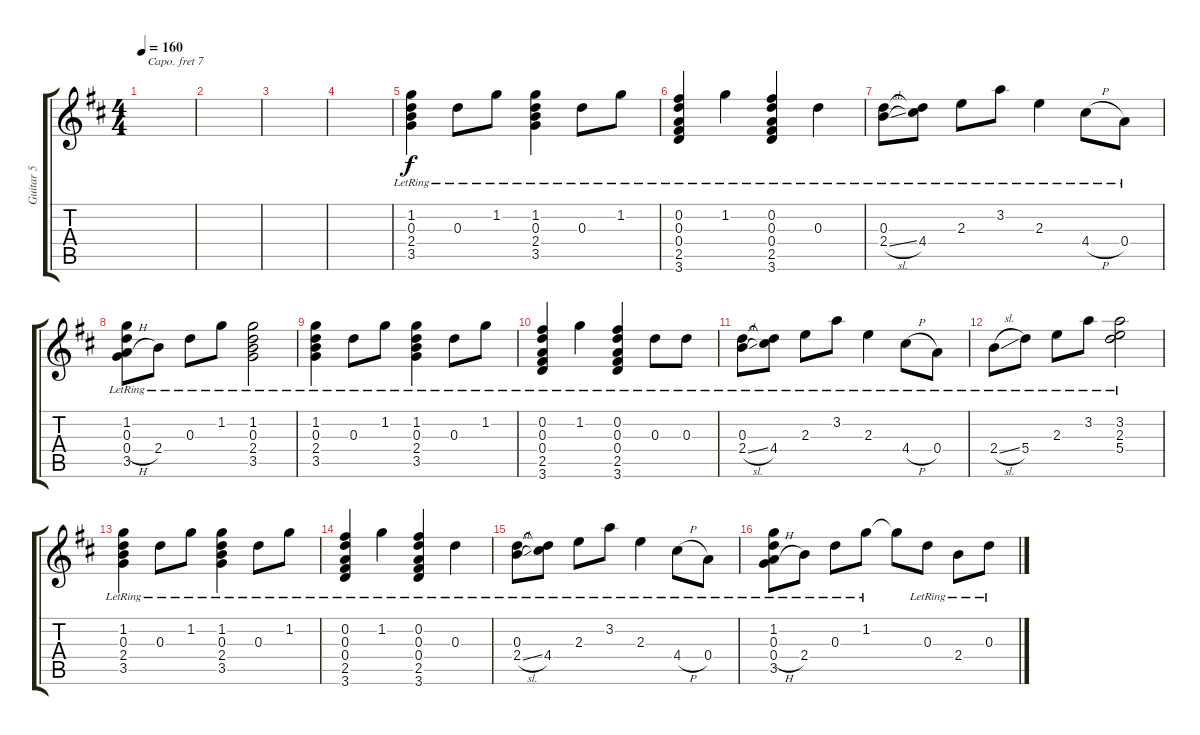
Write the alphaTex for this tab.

\track ("Guitar 5" "Guitar 5") {instrument acousticguitarsteel}
\staff {score tabs}
\capo 7
\tuning (E4 B3 G3 D3 A2 E2) {hide}
\ts (4 4)
\tempo 160
\clef g2
\ks d
|
|
|
|
(1.2{lr} 0.3{lr} 2.4{lr} 3.5{lr}).4 0.3{lr}.8 1.2{lr}.8 (1.2{lr} 0.3{lr} 2.4{lr} 3.5{lr}).4 0.3{lr}.8 1.2{lr}.8 |
(0.2{lr} 0.3{lr} 0.4{lr} 2.5{lr} 3.6{lr}).4 1.2{lr}.4 (0.2{lr} 0.3{lr} 0.4{lr} 2.5{lr} 3.6{lr}).4 0.3{lr}.4 |
(0.3{lr} 2.4{sl lr}).8 (0.3{t} 4.4{lr}).8 2.3{lr}.8 3.2{lr}.8 2.3{lr}.4 4.4{h lr}.8 0.4{lr}.8 |
(1.2{lr} 0.3{lr} 0.4{h lr} 3.5{lr}).8 2.4{lr}.8 0.3{lr}.8 1.2{lr}.8 (1.2{lr} 0.3{lr} 2.4{lr} 3.5{lr}).2 |
(1.2{lr} 0.3{lr} 2.4{lr} 3.5{lr}).4 0.3{lr}.8 1.2{lr}.8 (1.2{lr} 0.3{lr} 2.4{lr} 3.5{lr}).4 0.3{lr}.8 1.2{lr}.8 |
(0.2{lr} 0.3{lr} 0.4{lr} 2.5{lr} 3.6{lr}).4 1.2{lr}.4 (0.2{lr} 0.3{lr} 0.4{lr} 2.5{lr} 3.6{lr}).4 0.3{lr}.8 0.3{lr}.8 |
(0.3{lr} 2.4{sl lr}).8 (0.3{t} 4.4{lr}).8 2.3{lr}.8 3.2{lr}.8 2.3{lr}.4 4.4{h lr}.8 0.4{lr}.8 |
2.4{sl lr}.8 5.4{lr}.8 2.3{lr}.8 3.2{lr}.8 (3.2{lr} 2.3{lr} 5.4{lr}).2 |
(1.2{lr} 0.3{lr} 2.4{lr} 3.5{lr}).4 0.3{lr}.8 1.2{lr}.8 (1.2{lr} 0.3{lr} 2.4{lr} 3.5{lr}).4 0.3{lr}.8 1.2{lr}.8 |
(0.2{lr} 0.3{lr} 0.4{lr} 2.5{lr} 3.6{lr}).4 1.2{lr}.4 (0.2{lr} 0.3{lr} 0.4{lr} 2.5{lr} 3.6{lr}).4 0.3{lr}.4 |
(0.3{lr} 2.4{sl lr}).8 (0.3{t} 4.4{lr}).8 2.3{lr}.8 3.2{lr}.8 2.3{lr}.4 4.4{h lr}.8 0.4{lr}.8 |
(1.2{lr} 0.3{lr} 0.4{h lr} 3.5{lr}).8 2.4{lr}.8 0.3{lr}.8 1.2{lr}.8 1.2{t}.8 0.3{lr}.8 2.4{lr}.8 0.3{lr}.8
